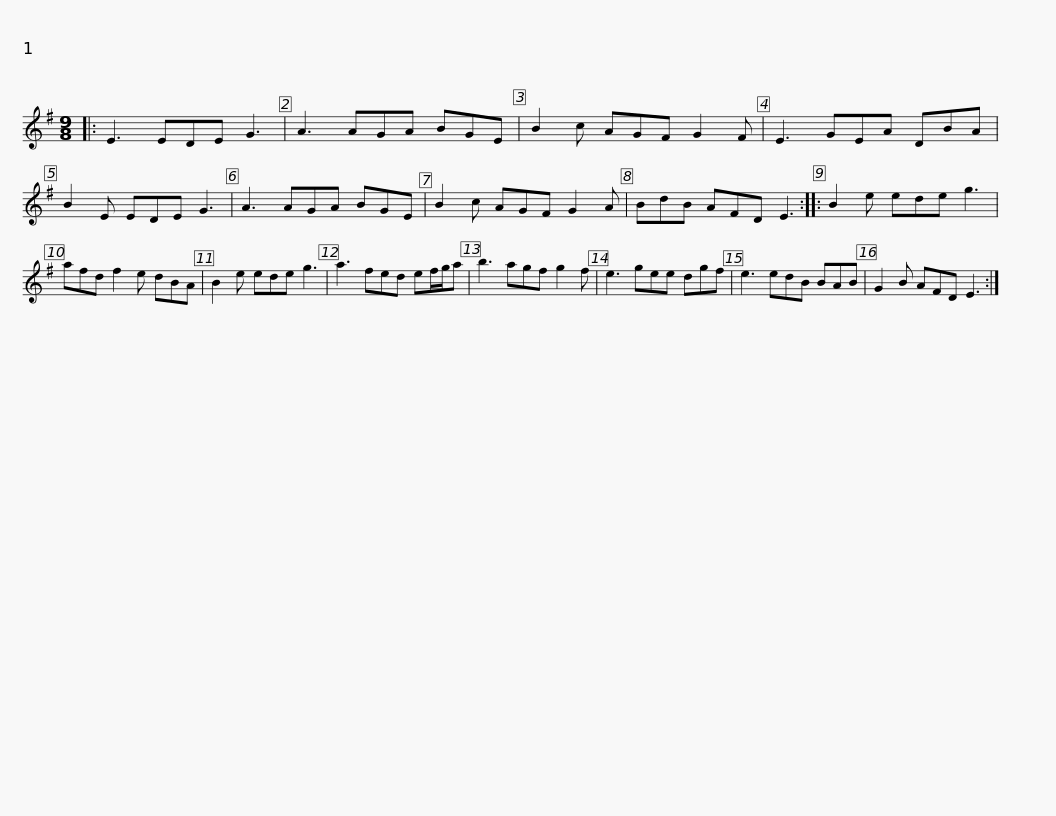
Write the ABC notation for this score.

X:1
L:1/8
M:9/8
I:linebreak $
K:Emin
V:1 treble
V:1
|: E3 EDE G3 | A3 AGA BGE | B2 c AGF G2 F | E3 GEA DBA | B2 E EDE G3 | %5
 A3 AGA BGE |$ B2 c AGF G2 A | BdB AFD E3 :: B2 e ede g3 | afd f2 e dBA | %10
 B2 e ede g3 |$ a3 fed ef/g/a | b3 agf g2 f | e3 gee dgf | e3 edB BAB | %15
 G2 B AFD E3 :| %16
